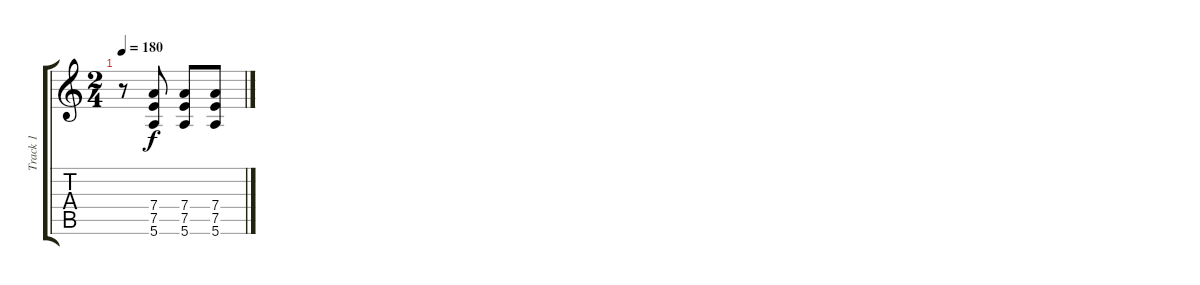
\track ("Track 1" "Track 1") {instrument distortionguitar}
\staff {score tabs}
\tuning (E4 B3 G3 D3 A2 E2) {hide}
\ts (2 4)
\tempo 180
\clef g2
\ks c
r.8{dy f} (7.4 7.5 5.6).8 (7.4 7.5 5.6).8 (7.4 7.5 5.6).8
